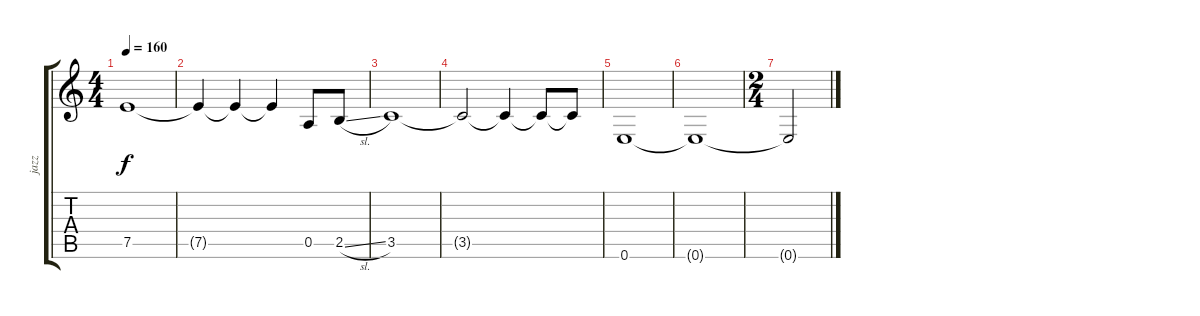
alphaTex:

\track ("jazz" "jazz") {instrument electricguitarjazz}
\staff {score tabs}
\tuning (E4 B3 G3 D3 A2 E2) {hide}
\ts (4 4)
\tempo 160
\clef g2
\ks c
7.5.1{dy f} |
7.5{t}.4 7.5{t}.4 7.5{t}.4 0.5.8 2.5{sl}.8 |
3.5.1 |
3.5{t}.2 3.5{t}.4 3.5{t}.8 3.5{t}.8 |
0.6.1 |
0.6{t}.1 |
\ts (2 4)
0.6{t}.2
